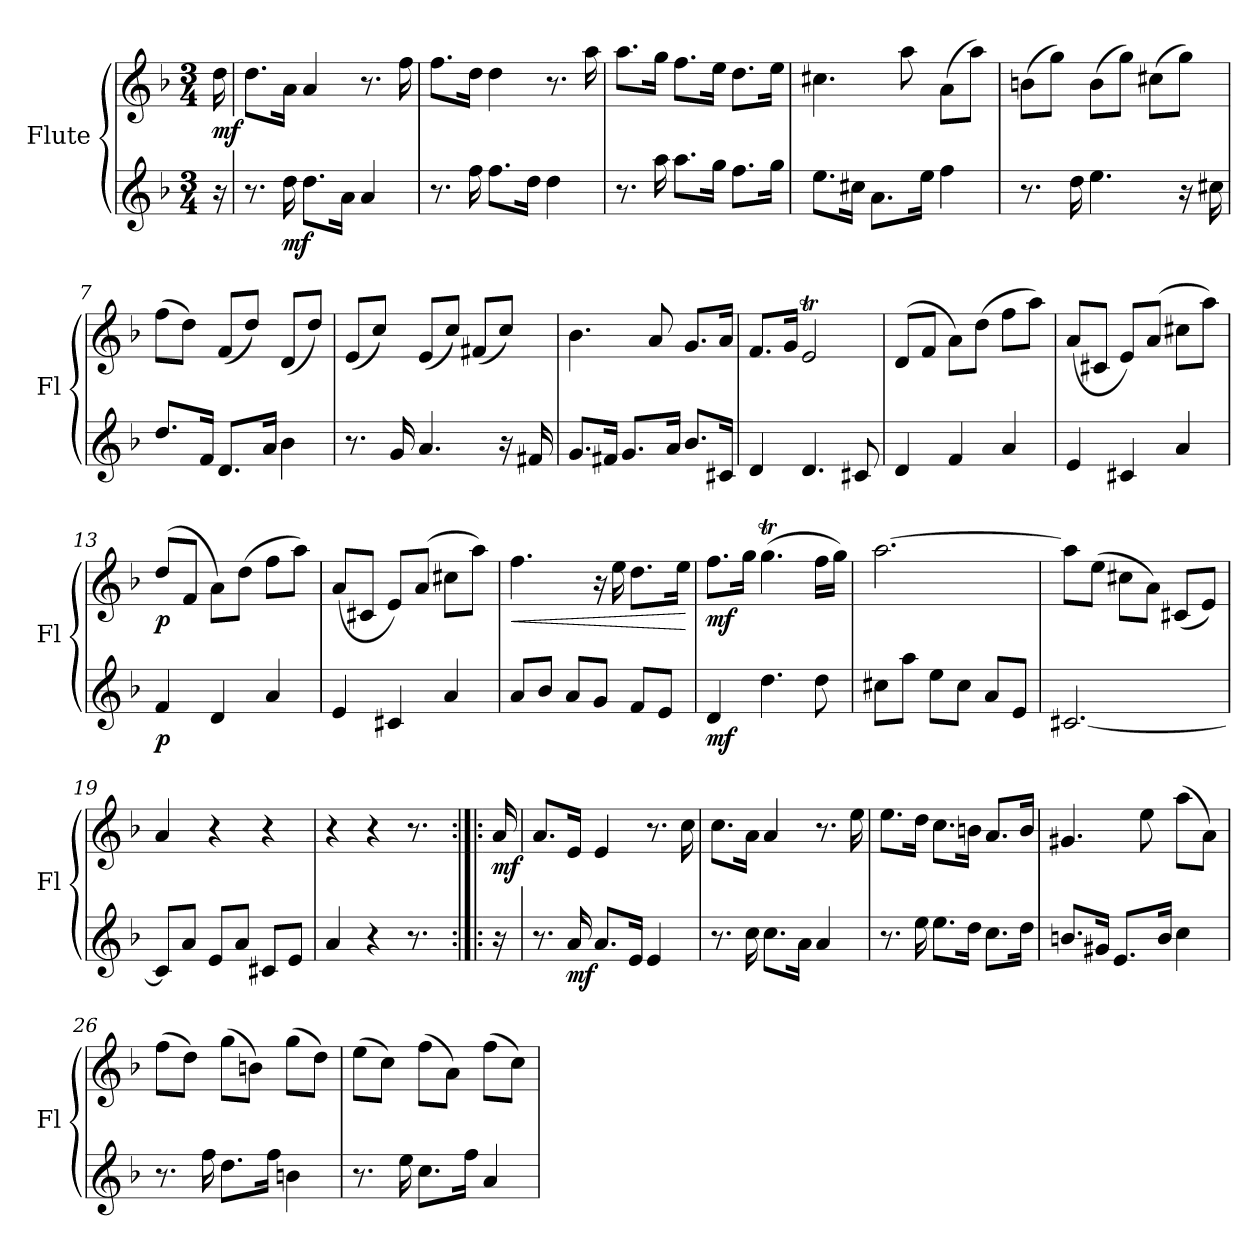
**kern	**dynam	**kern	**dynam
*part2	*part2	*part1	*part1
*staff2	*staff2	*staff1	*staff1
*I"Flute	*	*I"Flute	*
*I'Fl	*	*I'Fl	*
*clefG2	*	*clefG2	*
*k[b-]	*	*k[b-]	*
*F:	*	*F:	*
*M3/4	*	*M3/4	*
=1	=1	=1	=1
!	!	!	!LO:DY:b
16r	.	16dd\	mf
=2	=2	=2	=2
8.r	.	8.dd\L	.
!	!LO:DY:b	!	!
16dd\	mf	16a\Jk	.
8.dd\L	.	4a/	.
16a\Jk	.	.	.
4a/	.	8.r	.
.	.	16ff\	.
=3	=3	=3	=3
8.r	.	8.ff\L	.
16ff\	.	16dd\Jk	.
8.ff\L	.	4dd\	.
16dd\Jk	.	.	.
4dd\	.	8.r	.
.	.	16aa\	.
=4	=4	=4	=4
8.r	.	8.aa\L	.
16aa\	.	16gg\Jk	.
8.aa\L	.	8.ff\L	.
16gg\Jk	.	16ee\Jk	.
8.ff\L	.	8.dd\L	.
16gg\Jk	.	16ee\Jk	.
=5	=5	=5	=5
8.ee\L	.	4.cc#X\	.
16cc#X\Jk	.	.	.
8.a\L	.	.	.
.	.	8aa\	.
16ee\Jk	.	.	.
4ff\	.	(>8a\L	.
.	.	8aa\J)	.
=6	=6	=6	=6
8.r	.	(>8bn\L	.
.	.	8gg\J)	.
16dd\	.	.	.
4.ee\	.	(>8b\L	.
.	.	8gg\J)	.
.	.	(>8cc#X\L	.
16r	.	8gg\J)	.
16cc#X\	.	.	.
!!LO:LB:g=z
=7	=7	=7	=7
8.dd/L	.	(>8ff\L	.
.	.	8dd\J)	.
16f/Jk	.	.	.
8.d/L	.	(<8f/L	.
.	.	8dd/J)	.
16a/Jk	.	.	.
4b-\	.	(<8d/L	.
.	.	8dd/J)	.
=8	=8	=8	=8
8.r	.	(<8e/L	.
.	.	8cc/J)	.
16g/	.	.	.
4.a/	.	(<8e/L	.
.	.	8cc/J)	.
.	.	(<8f#X/L	.
16r	.	8cc/J)	.
16f#X/	.	.	.
=9	=9	=9	=9
8.g/L	.	4.b-\	.
16f#X/Jk	.	.	.
8.g/L	.	.	.
.	.	8a/	.
16a/Jk	.	.	.
8.b-/L	.	8.g/L	.
16c#X/Jk	.	16a/Jk	.
=10	=10	=10	=10
4d/	.	8.f/L	.
.	.	16g/Jk	.
4.d/	.	2et/	.
8c#X/	.	.	.
=11	=11	=11	=11
4d/	.	(>8d/L	.
.	.	8f/J	.
4f/	.	8a\L)	.
.	.	(>8dd\J	.
4a/	.	8ff\L	.
.	.	8aa\J)	.
!!LO:LB:g=z
=12	=12	=12	=12
4e/	.	(<8a/L	.
.	.	8c#X/J	.
4c#X/	.	8e/L)	.
.	.	(>8a/J	.
4a/	.	8cc#X\L	.
.	.	8aa\J)	.
=13	=13	=13	=13
!	!LO:DY:b	!	!LO:DY:b
4f/	p	(>8dd/L	p
.	.	8f/J	.
4d/	.	8a\L)	.
.	.	(>8dd\J	.
4a/	.	8ff\L	.
.	.	8aa\J)	.
=14	=14	=14	=14
4e/	.	(<8a/L	.
.	.	8c#X/J	.
4c#X/	.	8e/L)	.
.	.	(>8a/J	.
4a/	.	8cc#X\L	.
.	.	8aa\J)	.
=15	=15	=15	=15
!	!	!	!LO:HP:b
8a/L	.	4.ff\	<
8b-/J	.	.	.
8a/L	.	.	.
8g/J	.	16r	.
.	.	16ee\	.
8f/L	.	8.dd\L	.
8e/J	.	.	.
.	.	16ee\Jk	.
.	.	.	[
=16	=16	=16	=16
!	!LO:DY:b	!	!LO:DY:b
4d/	mf	8.ff\L	mf
.	.	16gg\Jk	.
4.dd\	.	(>4.ggT\	.
8dd\	.	16ff\LL	.
.	.	16gg\JJ)	.
=17	=17	=17	=17
8cc#X\L	.	[2.aa\	.
8aa\J	.	.	.
8ee\L	.	.	.
8cc#\J	.	.	.
8a/L	.	.	.
8e/J	.	.	.
!!LO:LB:g=z
=18	=18	=18	=18
[2.c#X/	.	8aa\L]	.
.	.	(>8ee\J	.
.	.	8cc#X\L	.
.	.	8a\J)	.
.	.	(<8c#X/L	.
.	.	8e/J)	.
=19	=19	=19	=19
8c#/L]	.	4a/	.
8a/J	.	.	.
8e/L	.	4r	.
8a/J	.	.	.
8c#X/L	.	4r	.
8e/J	.	.	.
=20	=20	=20	=20
4a/	.	4r	.
4r	.	4r	.
8.r	.	8.r	.
16ryy	.	16ryy	.
=21:|!|:	=21:|!|:	=21:|!|:	=21:|!|:
!	!	!	!LO:DY:b
16r	.	16a/	mf
=22	=22	=22	=22
8.r	.	8.a/L	.
!	!LO:DY:b	!	!
16a/	mf	16e/Jk	.
8.a/L	.	4e/	.
16e/Jk	.	.	.
4e/	.	8.r	.
.	.	16cc\	.
=23	=23	=23	=23
8.r	.	8.cc\L	.
16cc\	.	16a\Jk	.
8.cc\L	.	4a/	.
16a\Jk	.	.	.
4a/	.	8.r	.
.	.	16ee\	.
=24	=24	=24	=24
8.r	.	8.ee\L	.
16ee\	.	16dd\Jk	.
8.ee\L	.	8.cc\L	.
16dd\Jk	.	16bn\Jk	.
8.cc\L	.	8.a/L	.
16dd\Jk	.	16b/Jk	.
!!LO:PB:g=z
=25	=25	=25	=25
8.bn/L	.	4.g#X/	.
16g#X/Jk	.	.	.
8.e/L	.	.	.
.	.	8ee\	.
16b/Jk	.	.	.
4cc\	.	(>8aa\L	.
.	.	8a\J)	.
=26	=26	=26	=26
8.r	.	(>8ff\L	.
.	.	8dd\J)	.
16ff\	.	.	.
8.dd\L	.	(>8gg\L	.
.	.	8bn\J)	.
16ff\Jk	.	.	.
4bn\	.	(>8gg\L	.
.	.	8dd\J)	.
=27	=27	=27	=27
8.r	.	(>8ee\L	.
.	.	8cc\J)	.
16ee\	.	.	.
8.cc\L	.	(>8ff\L	.
.	.	8a\J)	.
16ff\Jk	.	.	.
4a/	.	(>8ff\L	.
.	.	8cc\J)	.
=	=	=	=
*-	*-	*-	*-
